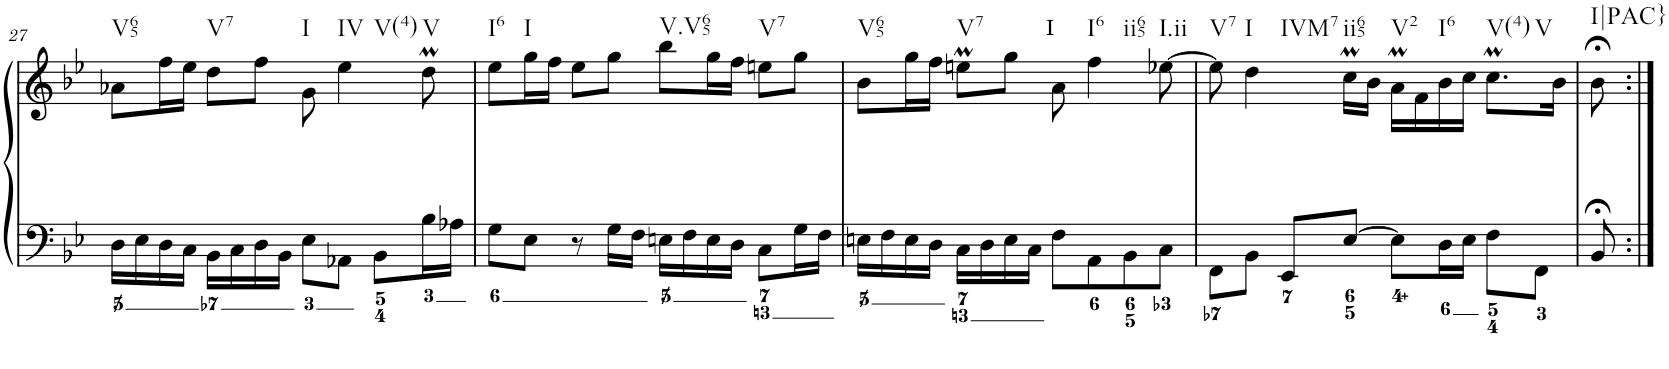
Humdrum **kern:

**kern	**kern	**text
*part1	*part1	*part1
*staff2	*staff1	*staff1
*I"Piano	*	*
*I'Pno.	*	*
!!LO:PB:g=z
*clefF4	*clefG2	*
*k[b-e-]	*k[b-e-]	*
*M4/4	*M4/4	*
*met(c)	*met(c)	*
=27	=27	=27
!	!LO:TX:b:t=V65	!
16D\LL	8a-X\L	.
16E-\	.	.
16D\	16ff\L	.
16C\JJ	16ee-\JJ	.
!	!LO:TX:b:t=V7	!
16BB-\LL	8dd\L	.
16C\	.	.
16D\	8ff\J	.
16BB-\JJ	.	.
!	!LO:TX:b:t=I	!
8E-\L	8g\	.
!	!LO:TX:b:t=IV	!
!	!LO:TX:b:t=V(4)	!
8AA-X\J	4ee-\	.
8BB-\L	.	.
!	!LO:TX:b:t=V	!
16B-\L	8ddm\	.
16A-X\JJ	.	.
=28	=28	=28
!	!LO:TX:b:t=I6	!
8G\L	8ee-\L	.
!	!LO:TX:b:t=I	!
8E-\J	16gg\L	.
.	16ff\JJ	.
8r	8ee-\L	.
16G\LL	8gg\J	.
16F\JJ	.	.
!	!LO:TX:b:t=V.V65	!
16En\LL	8bb-\L	.
16F\	.	.
16E\	16gg\L	.
16D\JJ	16ff\JJ	.
!	!LO:TX:b:t=V7	!
8C\L	8een\L	.
16G\L	8gg\J	.
16F\JJ	.	.
=29	=29	=29
!	!LO:TX:b:t=V65	!
16En\LL	8b-\L	.
16F\	.	.
16E\	16gg\L	.
16D\JJ	16ff\JJ	.
!	!LO:TX:b:t=V7	!
16C\LL	8eenm\L	.
16D\	.	.
16E\	8gg\J	.
16C\JJ	.	.
!	!	!LO:LY:a
8F\L	8a\	I
!	!LO:TX:b:t=I6	!
!	!LO:TX:b:t=ii65	!
8AA\	4ff\	.
8BB-\	.	.
!	!LO:TX:b:t=I.ii	!
8C\J	[8ee-X\	.
=30	=30	=30
!	!LO:TX:b:t=V7	!
8FF\L	8ee-\]	.
!	!LO:TX:b:t=I	!
!	!LO:TX:b:t=IVM7	!
8BB-\J	4dd\	.
8EE-/L	.	.
!	!LO:TX:b:t=ii65	!
[8E-/J	16ccM\LL	.
.	16b-\JJ	.
!	!LO:TX:b:t=V2	!
8E-\L]	16am\LL	.
.	16f\	.
!	!LO:TX:b:t=I6	!
16D\L	16b-\	.
16E-\JJ	16cc\JJ	.
!	!LO:TX:b:t=V(4)	!
!	!LO:TX:b:t=V	!
8F\L	8.ccM\L	.
8FF\J	.	.
.	16b-\Jk	.
=31	=31	=31
!	!LO:TX:b:t=I|PAC}	!
8BB-;</	8b-;<\	.
=:|!	=:|!	=:|!
*-	*-	*-
